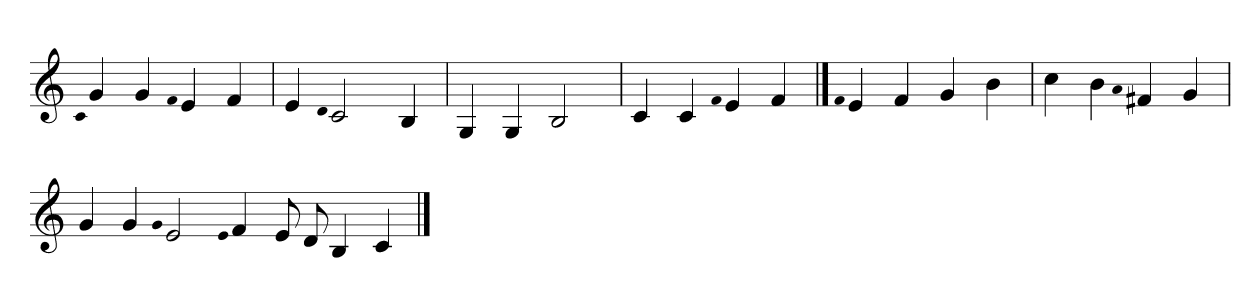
**kern
*part1
*staff1
=1
qc
4g
4g
qf
4e
4f
=
4e
qd
2c
4B
=
4G
4G
2B
=
4c
4c
qf
4e
4f
==2
qf
4e
4f
4g
4b
=
4cc
4b
qa
4f#X
4g
=
4g
4g
qg
2e
qe
4f
8e
8d
4B
4c
==
*-
